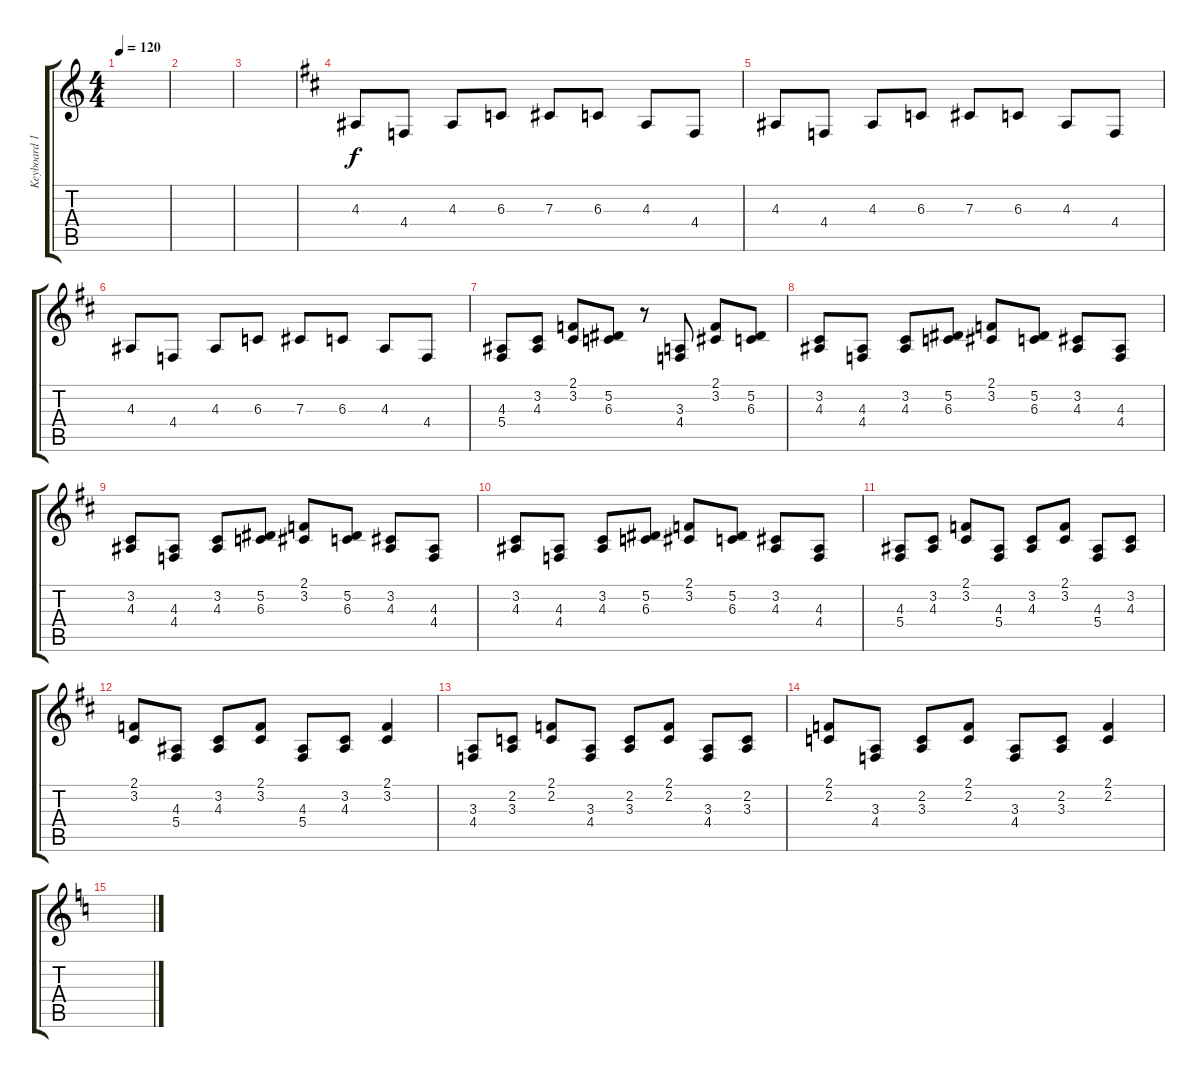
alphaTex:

\track ("Keyboard 1" "Keyboard 1") {instrument lead1square}
\staff {score tabs}
\tuning (Eb4 Bb3 Gb3 Db3 Ab2 Eb2) {hide}
\ts (4 4)
\tempo 120
\clef g2
\ks aminor
|
|
|
\ks bminor
4.3.8 4.4.8 4.3.8 6.3.8 7.3.8 6.3.8 4.3.8 4.4.8 |
4.3.8 4.4.8 4.3.8 6.3.8 7.3.8 6.3.8 4.3.8 4.4.8 |
4.3.8 4.4.8 4.3.8 6.3.8 7.3.8 6.3.8 4.3.8 4.4.8 |
(4.3 5.4).8 (3.2 4.3).8 (2.1 3.2).8 (5.2 6.3).8 r.8 (3.3 4.4).8 (2.1 3.2).8 (5.2 6.3).8 |
(3.2 4.3).8 (4.3 4.4).8 (3.2 4.3).8 (5.2 6.3).8 (2.1 3.2).8 (5.2 6.3).8 (3.2 4.3).8 (4.3 4.4).8 |
(3.2 4.3).8 (4.3 4.4).8 (3.2 4.3).8 (5.2 6.3).8 (2.1 3.2).8 (5.2 6.3).8 (3.2 4.3).8 (4.3 4.4).8 |
(3.2 4.3).8 (4.3 4.4).8 (3.2 4.3).8 (5.2 6.3).8 (2.1 3.2).8 (5.2 6.3).8 (3.2 4.3).8 (4.3 4.4).8 |
(4.3 5.4).8 (3.2 4.3).8 (2.1 3.2).8 (4.3 5.4).8 (3.2 4.3).8 (2.1 3.2).8 (4.3 5.4).8 (3.2 4.3).8 |
(2.1 3.2).8 (4.3 5.4).8 (3.2 4.3).8 (2.1 3.2).8 (4.3 5.4).8 (3.2 4.3).8 (2.1 3.2).4 |
(3.3 4.4).8 (2.2 3.3).8 (2.1 2.2).8 (3.3 4.4).8 (2.2 3.3).8 (2.1 2.2).8 (3.3 4.4).8 (2.2 3.3).8 |
(2.1 2.2).8 (3.3 4.4).8 (2.2 3.3).8 (2.1 2.2).8 (3.3 4.4).8 (2.2 3.3).8 (2.1 2.2).4 |
\ks aminor
